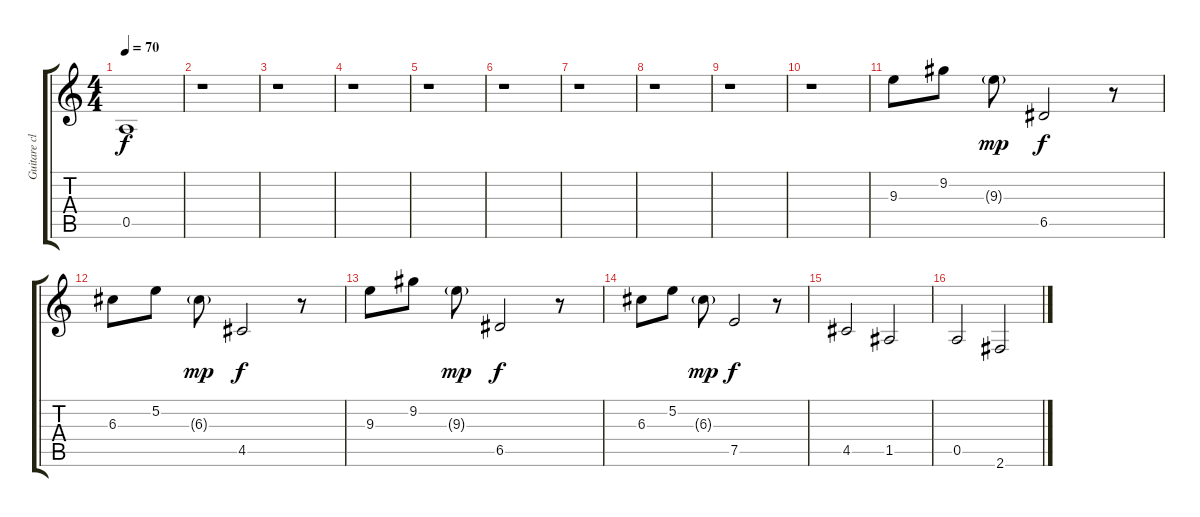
\track ("Guitare claire 2" "Guitare cl") {instrument electricguitarjazz}
\staff {score tabs}
\tuning (E4 B3 G3 D3 A2 E2) {hide}
\ts (4 4)
\tempo 70
\clef g2
\ks c
0.5.1{dy f} |
r.1 |
r.1 |
r.1 |
r.1 |
r.1 |
r.1 |
r.1 |
r.1 |
r.1 |
9.3.8 9.2.8 9.3{g}.8{dy mp} 6.5.2{dy f} r.8 |
6.3.8 5.2.8 6.3{g}.8{dy mp} 4.5.2{dy f} r.8 |
9.3.8 9.2.8 9.3{g}.8{dy mp} 6.5.2{dy f} r.8 |
6.3.8 5.2.8 6.3{g}.8{dy mp} 7.5.2{dy f} r.8 |
4.5.2 1.5.2 |
0.5.2 2.6.2
